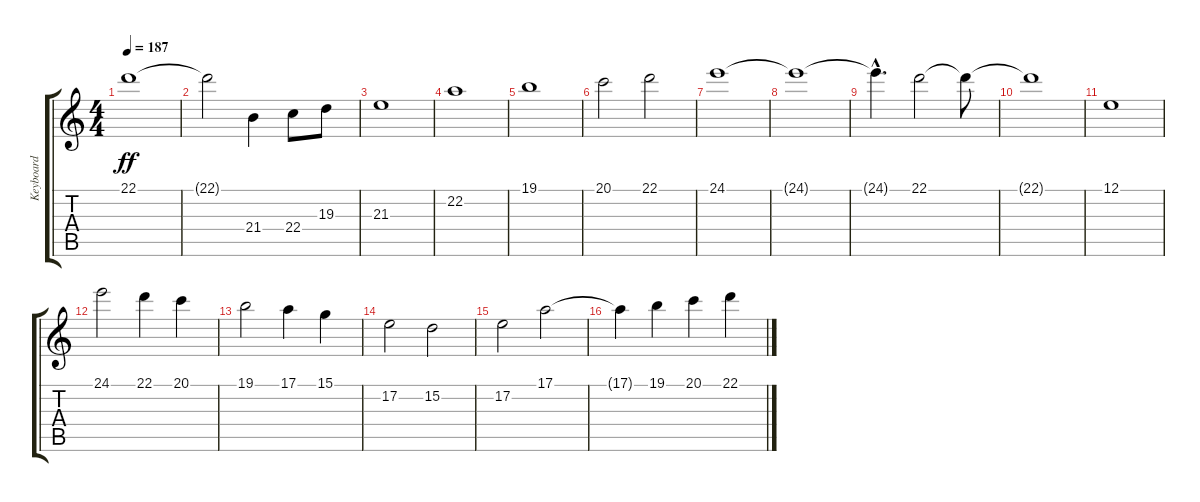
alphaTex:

\track ("Keyboard" "Keyboard") {instrument acousticgrandpiano}
\staff {score tabs}
\tuning (E4 B3 G3 D3 A2 E2) {hide}
\ts (4 4)
\tempo 187
\clef g2
\ks c
22.1.1{dy ff} |
22.1{t}.2 21.4.4 22.4.8 19.3.8 |
21.3.1 |
22.2.1 |
19.1.1 |
20.1.2 22.1.2 |
24.1.1 |
24.1{t}.1 |
24.1{hac t}.4{d} 22.1.2 22.1{t}.8 |
22.1{t}.1 |
12.1.1 |
24.1.2 22.1.4 20.1.4 |
19.1.2 17.1.4 15.1.4 |
17.2.2 15.2.2 |
17.2.2 17.1.2 |
17.1{t}.4 19.1.4 20.1.4 22.1.4
